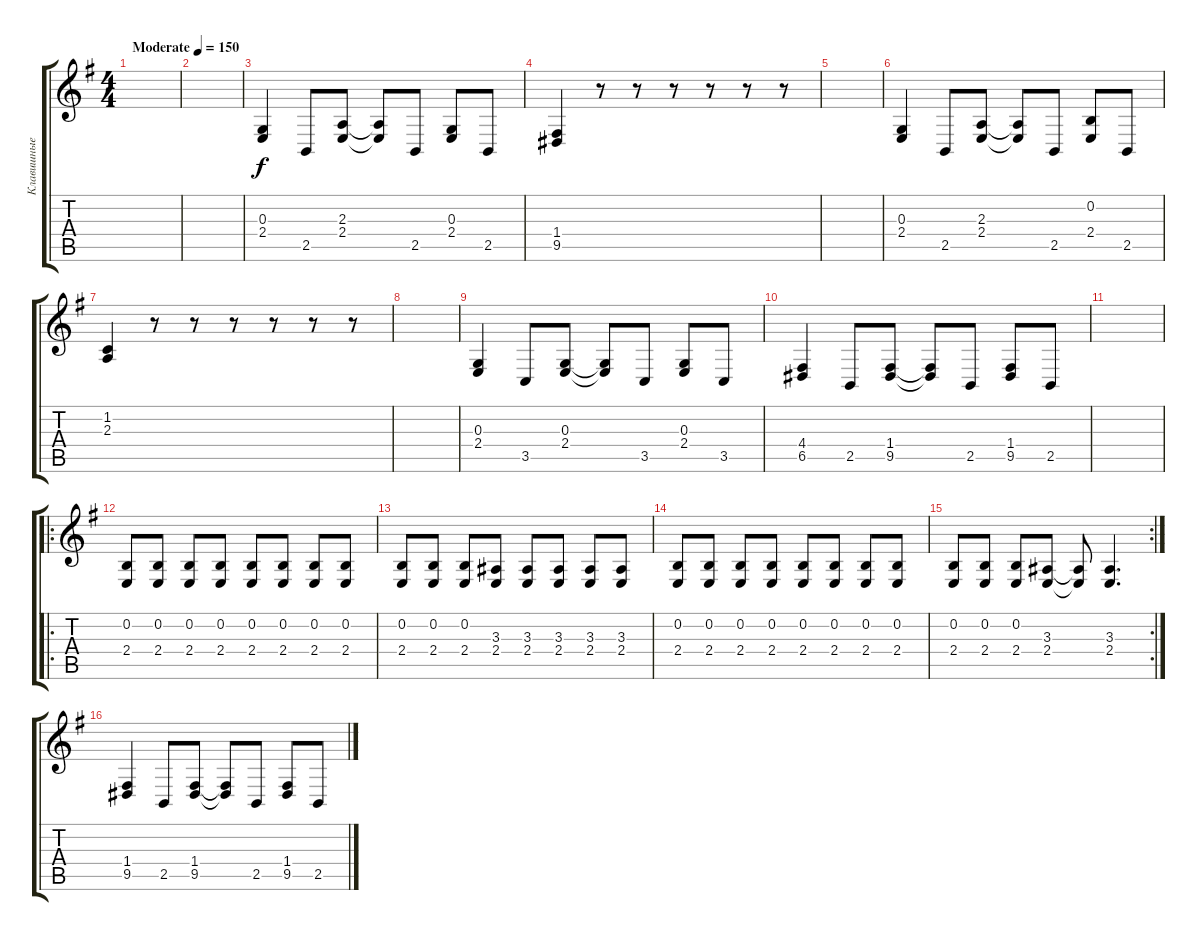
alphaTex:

\track ("Клавишные" "Клавишные") {instrument electricgrandpiano}
\staff {score tabs}
\tuning (E4 B3 G3 D3 A2 E2) {hide}
\ts (4 4)
\tempo (150 "Moderate")
\clef g2
\ks g
|
|
(0.3 2.4).4 2.5.8 (2.3 2.4).8 (2.3{t} 2.4{t}).8 2.5.8 (0.3 2.4).8 2.5.8 |
(1.4 9.5).4 r.8 r.8 r.8 r.8 r.8 r.8 |
|
(0.3 2.4).4 2.5.8 (2.3 2.4).8 (2.3{t} 2.4{t}).8 2.5.8 (0.2 2.4).8 2.5.8 |
(1.2 2.3).4 r.8 r.8 r.8 r.8 r.8 r.8 |
|
(0.3 2.4).4 3.5.8 (0.3 2.4).8 (0.3{t} 2.4{t}).8 3.5.8 (0.3 2.4).8 3.5.8 |
(4.4 6.5).4 2.5.8 (1.4 9.5).8 (1.4{t} 9.5{t}).8 2.5.8 (1.4 9.5).8 2.5.8 |
|
\ro
(0.2 2.4).8 (0.2 2.4).8 (0.2 2.4).8 (0.2 2.4).8 (0.2 2.4).8 (0.2 2.4).8 (0.2 2.4).8 (0.2 2.4).8 |
(0.2 2.4).8 (0.2 2.4).8 (0.2 2.4).8 (3.3 2.4).8 (3.3 2.4).8 (3.3 2.4).8 (3.3 2.4).8 (3.3 2.4).8 |
(0.2 2.4).8 (0.2 2.4).8 (0.2 2.4).8 (0.2 2.4).8 (0.2 2.4).8 (0.2 2.4).8 (0.2 2.4).8 (0.2 2.4).8 |
\rc 2
(0.2 2.4).8 (0.2 2.4).8 (0.2 2.4).8 (3.3 2.4).8 (3.3{t} 2.4{t}).8 (3.3 2.4).4{d} |
(1.4 9.5).4 2.5.8 (1.4 9.5).8 (1.4{t} 9.5{t}).8 2.5.8 (1.4 9.5).8 2.5.8
